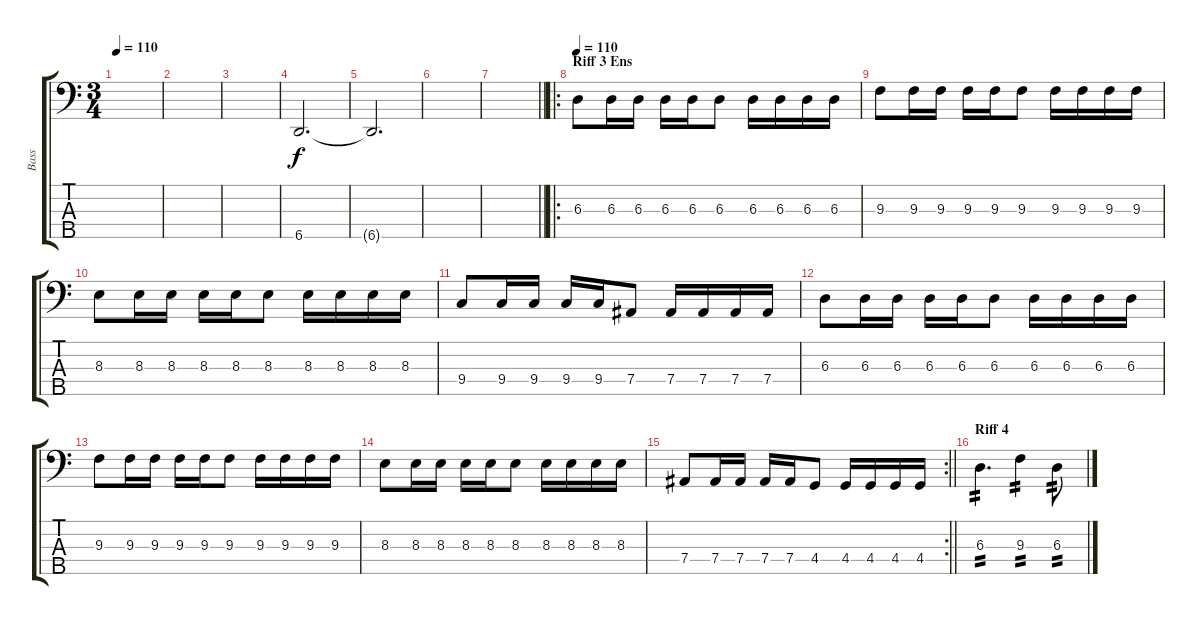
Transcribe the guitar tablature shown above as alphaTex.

\track ("Bass" "Bass") {instrument electricbassfinger}
\staff {score tabs}
\tuning (Gb2 Db2 Ab1 Eb1 Ab0) {hide}
\ts (3 4)
\tempo 110
\clef f4
\ks c
|
|
|
6.5.2{d} |
6.5{t}.2{d} |
|
\barLineRight lightlight
|
\ro
\section ("" "Riff 3 Ens")
\tempo 110
6.3.8 6.3.16 6.3.16 6.3.16 6.3.16 6.3.8 6.3.16 6.3.16 6.3.16 6.3.16 |
9.3.8 9.3.16 9.3.16 9.3.16 9.3.16 9.3.8 9.3.16 9.3.16 9.3.16 9.3.16 |
8.3.8 8.3.16 8.3.16 8.3.16 8.3.16 8.3.8 8.3.16 8.3.16 8.3.16 8.3.16 |
9.4.8 9.4.16 9.4.16 9.4.16 9.4.16 7.4.8 7.4.16 7.4.16 7.4.16 7.4.16 |
6.3.8 6.3.16 6.3.16 6.3.16 6.3.16 6.3.8 6.3.16 6.3.16 6.3.16 6.3.16 |
9.3.8 9.3.16 9.3.16 9.3.16 9.3.16 9.3.8 9.3.16 9.3.16 9.3.16 9.3.16 |
8.3.8 8.3.16 8.3.16 8.3.16 8.3.16 8.3.8 8.3.16 8.3.16 8.3.16 8.3.16 |
\rc 2
\barLineRight lightlight
7.4.8 7.4.16 7.4.16 7.4.16 7.4.16 4.4.8 4.4.16 4.4.16 4.4.16 4.4.16 |
\section ("" "Riff 4")
6.3.4{d tp 2} 9.3.4{tp 2} 6.3.8{tp 2}
